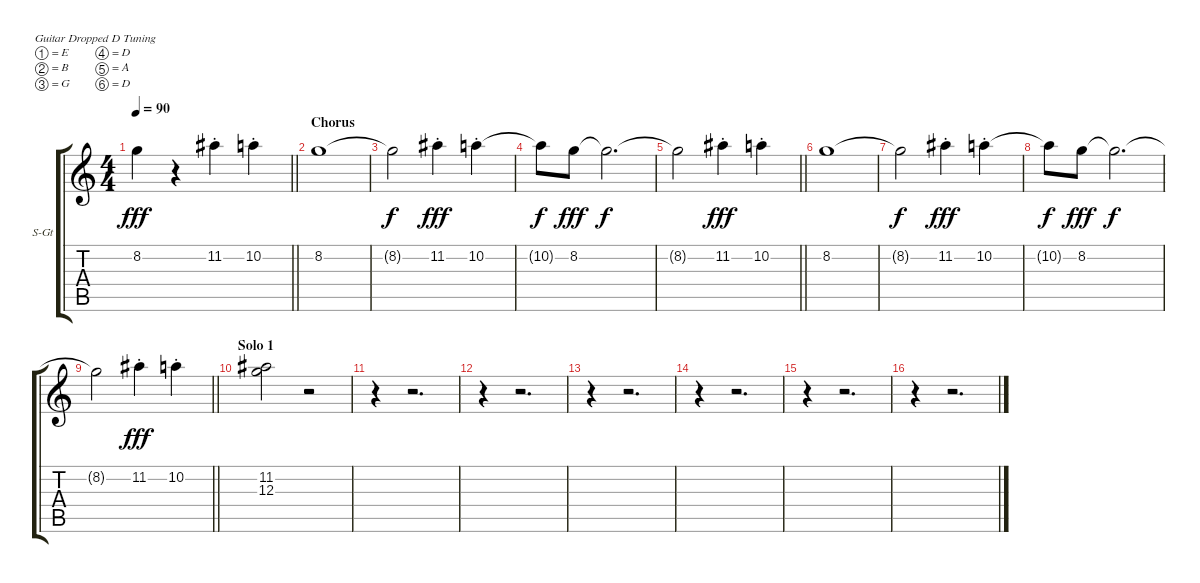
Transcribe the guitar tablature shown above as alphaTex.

\bracketExtendMode groupsimilarinstruments
\firstSystemTrackNameOrientation horizontal
\otherSystemsTrackNameOrientation horizontal
\track ("Vocal" "S-Gt") {instrument trombone}
\staff {score tabs}
\tuning (E4 B3 G3 D3 A2 D2)
\displaytranspose 12
\ts (4 4)
\tempo 90
\clef g2
\barLineRight lightlight
\ks c
8.2.4{dy fff} r.4 11.2{st}.4 10.2{st}.4 |
\section ("" "Chorus")
8.2.1 |
8.2{t}.2{dy f} 11.2{st}.4{dy fff} 10.2{st}.4 |
10.2{t}.8{dy f} 8.2.8{dy fff} 8.2{t}.2{d dy f} |
\barLineRight lightlight
8.2{t}.2 11.2{st}.4{dy fff} 10.2{st}.4 |
8.2.1 |
8.2{t}.2{dy f} 11.2{st}.4{dy fff} 10.2{st}.4 |
10.2{t}.8{dy f} 8.2.8{dy fff} 8.2{t}.2{d dy f} |
\barLineRight lightlight
8.2{t}.2 11.2{st}.4{dy fff} 10.2{st}.4 |
\section ("" "Solo 1")
(11.2 12.3).2 r.2 |
r.4 r.2{d} |
r.4 r.2{d} |
r.4 r.2{d} |
r.4 r.2{d} |
r.4 r.2{d} |
r.4 r.2{d}
